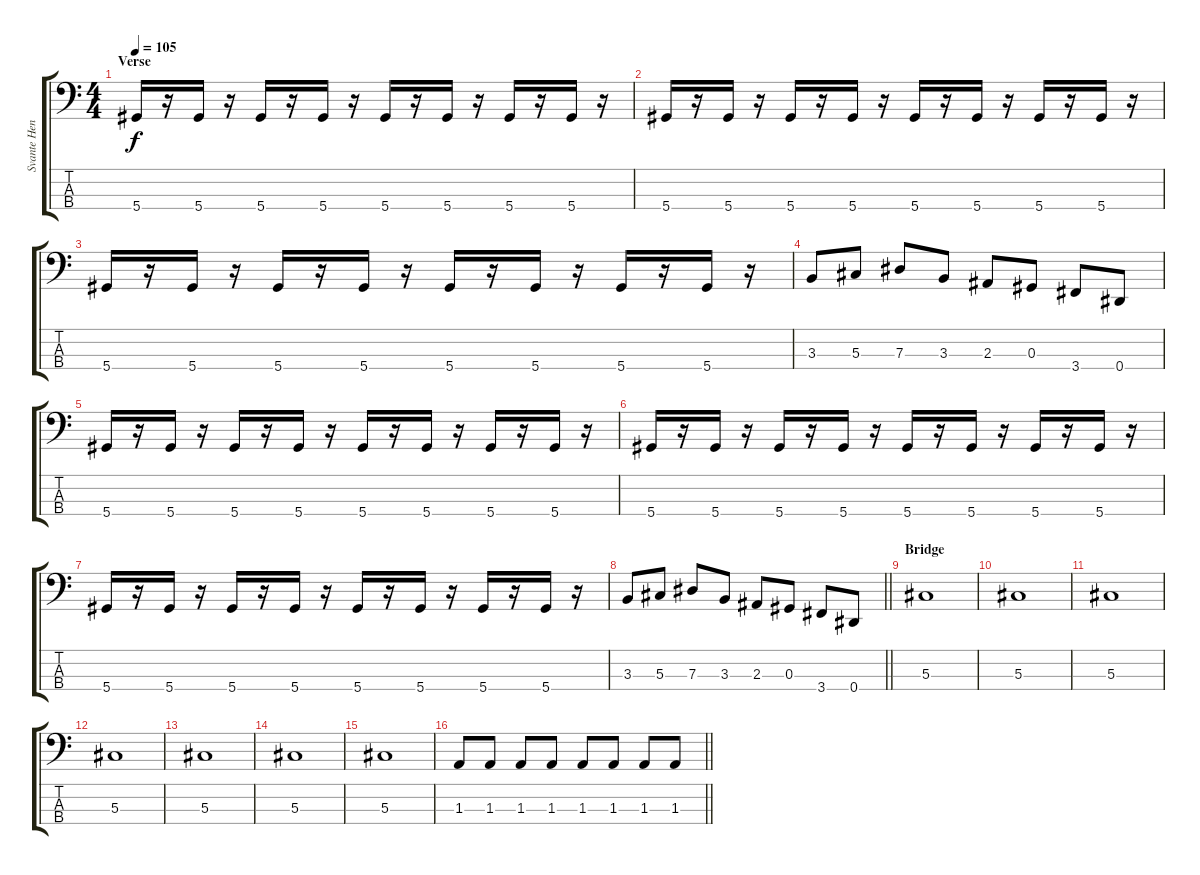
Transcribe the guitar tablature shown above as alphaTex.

\track ("Svante Henrysson" "Svante Hen") {instrument electricbassfinger}
\staff {score tabs}
\tuning (Gb2 Db2 Ab1 Eb1) {hide}
\ts (4 4)
\section ("" "Verse")
\tempo 105
\clef f4
\ks c
5.4.16{dy f} r.16 5.4.16 r.16 5.4.16 r.16 5.4.16 r.16 5.4.16 r.16 5.4.16 r.16 5.4.16 r.16 5.4.16 r.16 |
5.4.16 r.16 5.4.16 r.16 5.4.16 r.16 5.4.16 r.16 5.4.16 r.16 5.4.16 r.16 5.4.16 r.16 5.4.16 r.16 |
5.4.16 r.16 5.4.16 r.16 5.4.16 r.16 5.4.16 r.16 5.4.16 r.16 5.4.16 r.16 5.4.16 r.16 5.4.16 r.16 |
3.3.8 5.3.8 7.3.8 3.3.8 2.3.8 0.3.8 3.4.8 0.4.8 |
5.4.16 r.16 5.4.16 r.16 5.4.16 r.16 5.4.16 r.16 5.4.16 r.16 5.4.16 r.16 5.4.16 r.16 5.4.16 r.16 |
5.4.16 r.16 5.4.16 r.16 5.4.16 r.16 5.4.16 r.16 5.4.16 r.16 5.4.16 r.16 5.4.16 r.16 5.4.16 r.16 |
5.4.16 r.16 5.4.16 r.16 5.4.16 r.16 5.4.16 r.16 5.4.16 r.16 5.4.16 r.16 5.4.16 r.16 5.4.16 r.16 |
\barLineRight lightlight
3.3.8 5.3.8 7.3.8 3.3.8 2.3.8 0.3.8 3.4.8 0.4.8 |
\section ("" "Bridge")
5.3.1 |
5.3.1 |
5.3.1 |
5.3.1 |
5.3.1 |
5.3.1 |
5.3.1 |
\barLineRight lightlight
1.3.8 1.3.8 1.3.8 1.3.8 1.3.8 1.3.8 1.3.8 1.3.8
